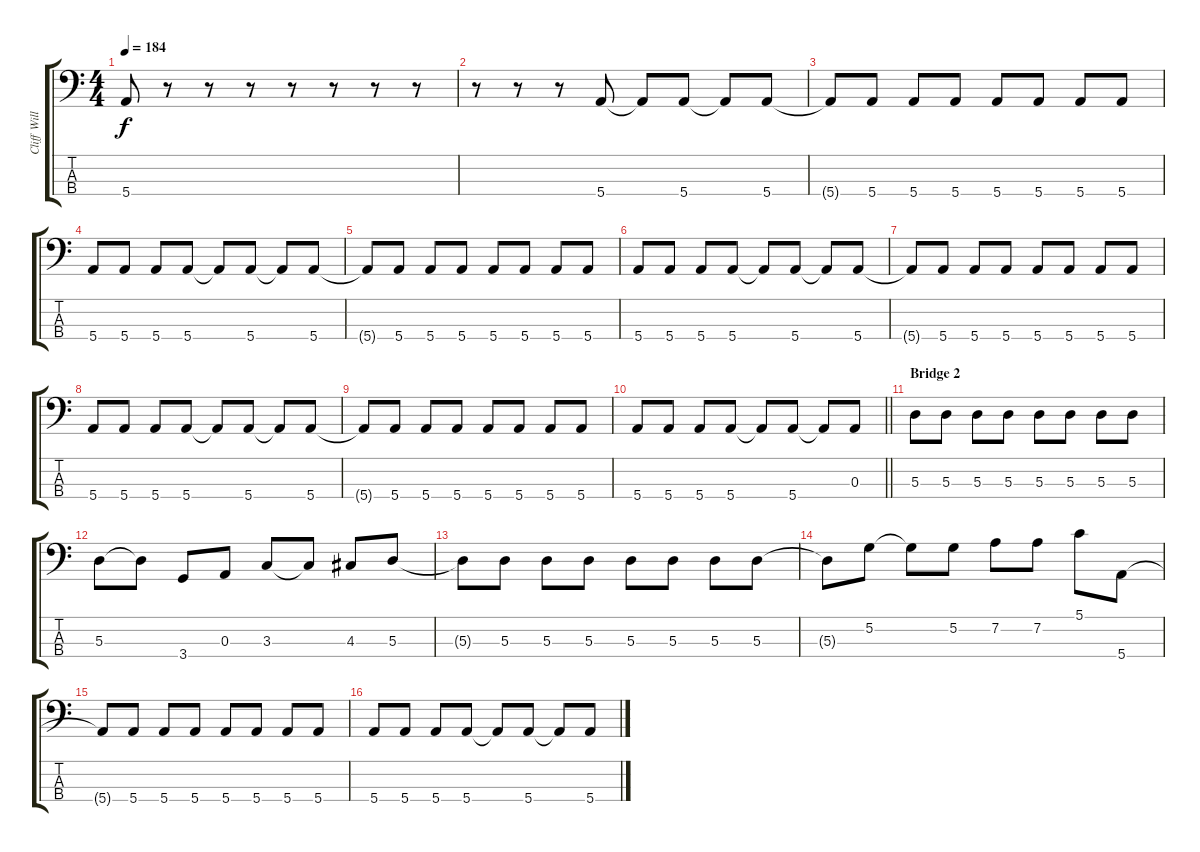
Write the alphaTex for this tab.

\track ("Cliff Williams" "Cliff Will") {instrument electricbassfinger}
\staff {score tabs}
\tuning (G2 D2 A1 E1) {hide}
\ts (4 4)
\tempo 184
\clef f4
\ks c
5.4{t}.8{dy f} r.8 r.8 r.8 r.8 r.8 r.8 r.8 |
r.8 r.8 r.8 5.4.8 5.4{t}.8 5.4.8 5.4{t}.8 5.4.8 |
5.4{t}.8 5.4.8 5.4.8 5.4.8 5.4.8 5.4.8 5.4.8 5.4.8 |
5.4.8 5.4.8 5.4.8 5.4.8 5.4{t}.8 5.4.8 5.4{t}.8 5.4.8 |
5.4{t}.8 5.4.8 5.4.8 5.4.8 5.4.8 5.4.8 5.4.8 5.4.8 |
5.4.8 5.4.8 5.4.8 5.4.8 5.4{t}.8 5.4.8 5.4{t}.8 5.4.8 |
5.4{t}.8 5.4.8 5.4.8 5.4.8 5.4.8 5.4.8 5.4.8 5.4.8 |
5.4.8 5.4.8 5.4.8 5.4.8 5.4{t}.8 5.4.8 5.4{t}.8 5.4.8 |
5.4{t}.8 5.4.8 5.4.8 5.4.8 5.4.8 5.4.8 5.4.8 5.4.8 |
\barLineRight lightlight
5.4.8 5.4.8 5.4.8 5.4.8 5.4{t}.8 5.4.8 5.4{t}.8 0.3.8 |
\section ("" "Bridge 2")
5.3.8 5.3.8 5.3.8 5.3.8 5.3.8 5.3.8 5.3.8 5.3.8 |
5.3.8 5.3{t}.8 3.4.8 0.3.8 3.3.8 3.3{t}.8 4.3.8 5.3.8 |
5.3{t}.8 5.3.8 5.3.8 5.3.8 5.3.8 5.3.8 5.3.8 5.3.8 |
5.3{t}.8 5.2.8 5.2{t}.8 5.2.8 7.2.8 7.2.8 5.1.8 5.4.8 |
5.4{t}.8 5.4.8 5.4.8 5.4.8 5.4.8 5.4.8 5.4.8 5.4.8 |
5.4.8 5.4.8 5.4.8 5.4.8 5.4{t}.8 5.4.8 5.4{t}.8 5.4.8
